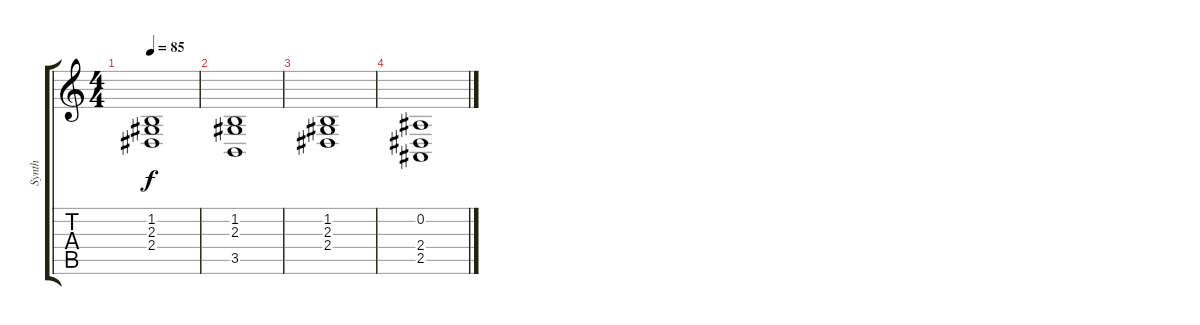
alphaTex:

\track ("Synth" "Synth") {instrument pad4choir}
\staff {score tabs}
\tuning (Eb4 Bb3 Gb3 Db3 Ab2 Eb2) {hide}
\ts (4 4)
\tempo 85
\clef g2
\ks c
(1.2 2.3 2.4).1{dy f} |
(1.2 2.3 3.5).1 |
(1.2 2.3 2.4).1 |
(0.2 2.4 2.5).1
